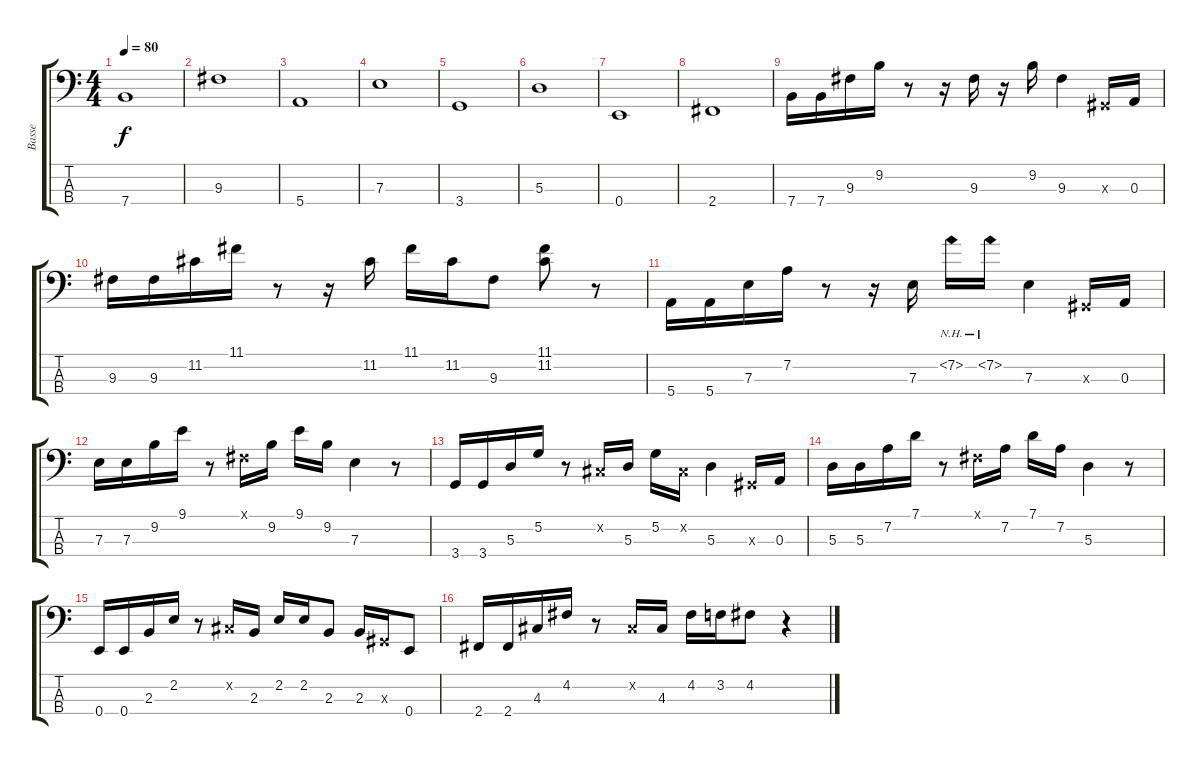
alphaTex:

\track ("Basse" "Basse") {instrument slapbass1}
\staff {score tabs}
\tuning (G2 D2 A1 E1) {hide}
\ts (4 4)
\tempo 80
\clef f4
\ks c
7.4.1{dy f} |
9.3.1 |
5.4.1 |
7.3.1 |
3.4.1 |
5.3.1 |
0.4.1 |
2.4.1 |
7.4.16 7.4.16 9.3.16 9.2.16 r.8 r.16 9.3.16 r.16 9.2.16 9.3.4 -1.3{x}.16 0.3.16 |
9.3.16 9.3.16 11.2.16 11.1.16 r.8 r.16 11.2.16 11.1.16 11.2.16 9.3.8 (11.1 11.2).8 r.8 |
5.4.16 5.4.16 7.3.16 7.2.16 r.8 r.16 7.3.16 7.2{nh}.16 7.2{nh}.16 7.3.4 -1.3{x}.16 0.3.16 |
7.3.16 7.3.16 9.2.16 9.1.16 r.8 -1.1{x}.16 9.2.16 9.1.16 9.2.16 7.3.4 r.8 |
3.4.16 3.4.16 5.3.16 5.2.16 r.8 -1.2{x}.16 5.3.16 5.2.16 -1.2{x}.16 5.3.4 -1.3{x}.16 0.3.16 |
5.3.16 5.3.16 7.2.16 7.1.16 r.8 -1.1{x}.16 7.2.16 7.1.16 7.2.16 5.3.4 r.8 |
0.4.16 0.4.16 2.3.16 2.2.16 r.8 -1.2{x}.16 2.3.16 2.2.16 2.2.16 2.3.8 2.3.16 -1.3{x}.16 0.4.8 |
2.4.16 2.4.16 4.3.16 4.2.16 r.8 -1.2{x}.16 4.3.16 4.2.16 3.2.16 4.2.8 r.4
